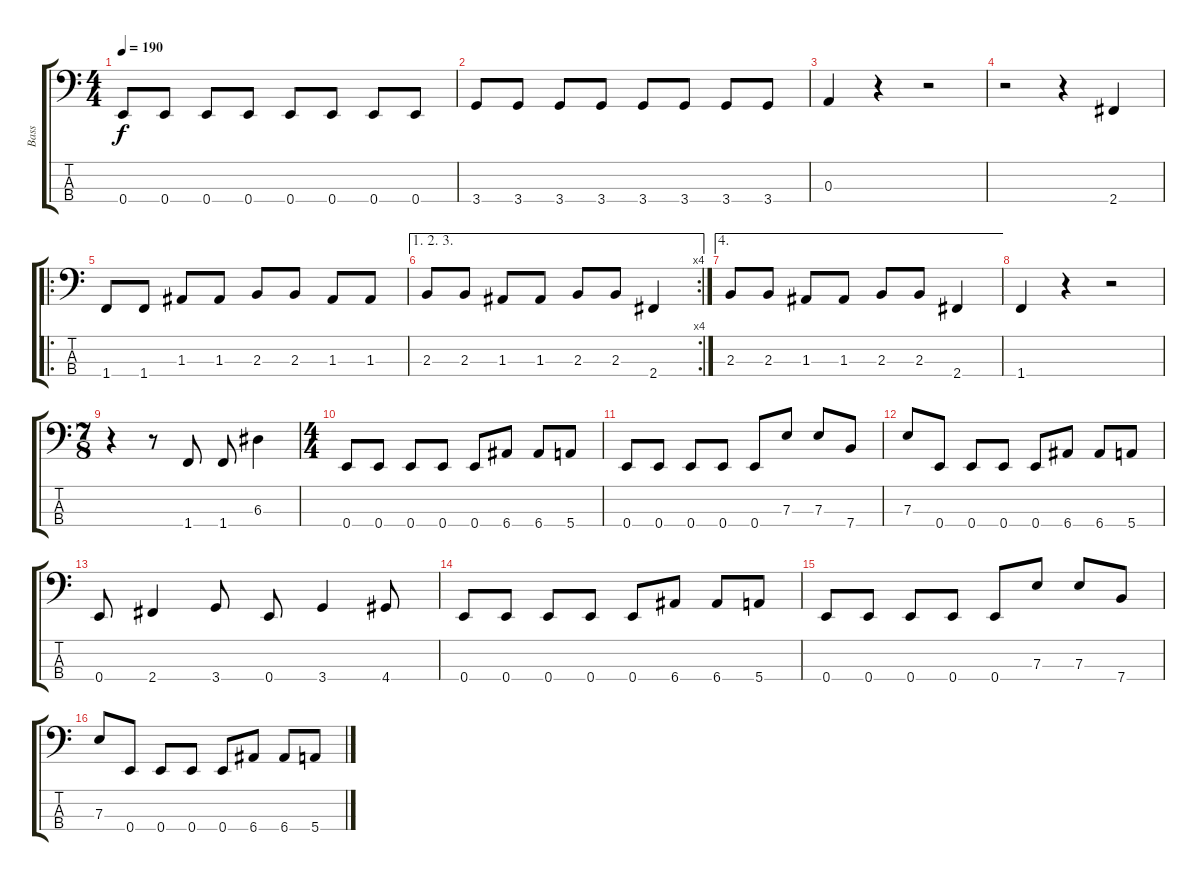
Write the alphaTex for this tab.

\track ("Bass" "Bass") {instrument electricbasspick}
\staff {score tabs}
\tuning (G2 D2 A1 E1) {hide}
\ts (4 4)
\tempo 190
\clef f4
\ks c
0.4.8{dy f} 0.4.8 0.4.8 0.4.8 0.4.8 0.4.8 0.4.8 0.4.8 |
3.4.8 3.4.8 3.4.8 3.4.8 3.4.8 3.4.8 3.4.8 3.4.8 |
0.3.4 r.4 r.2 |
r.2 r.4 2.4.4 |
\ro
1.4.8 1.4.8 1.3.8 1.3.8 2.3.8 2.3.8 1.3.8 1.3.8 |
\ae (1 2 3)
\rc 4
2.3.8 2.3.8 1.3.8 1.3.8 2.3.8 2.3.8 2.4.4 |
\ae 4
2.3.8 2.3.8 1.3.8 1.3.8 2.3.8 2.3.8 2.4.4 |
1.4.4 r.4 r.2 |
\ts (7 8)
r.4 r.8 1.4.8 1.4.8 6.3.4 |
\ts (4 4)
0.4.8 0.4.8 0.4.8 0.4.8 0.4.8 6.4.8 6.4.8 5.4.8 |
0.4.8 0.4.8 0.4.8 0.4.8 0.4.8 7.3.8 7.3.8 7.4.8 |
7.3.8 0.4.8 0.4.8 0.4.8 0.4.8 6.4.8 6.4.8 5.4.8 |
0.4.8 2.4.4 3.4.8 0.4.8 3.4.4 4.4.8 |
0.4.8 0.4.8 0.4.8 0.4.8 0.4.8 6.4.8 6.4.8 5.4.8 |
0.4.8 0.4.8 0.4.8 0.4.8 0.4.8 7.3.8 7.3.8 7.4.8 |
7.3.8 0.4.8 0.4.8 0.4.8 0.4.8 6.4.8 6.4.8 5.4.8
